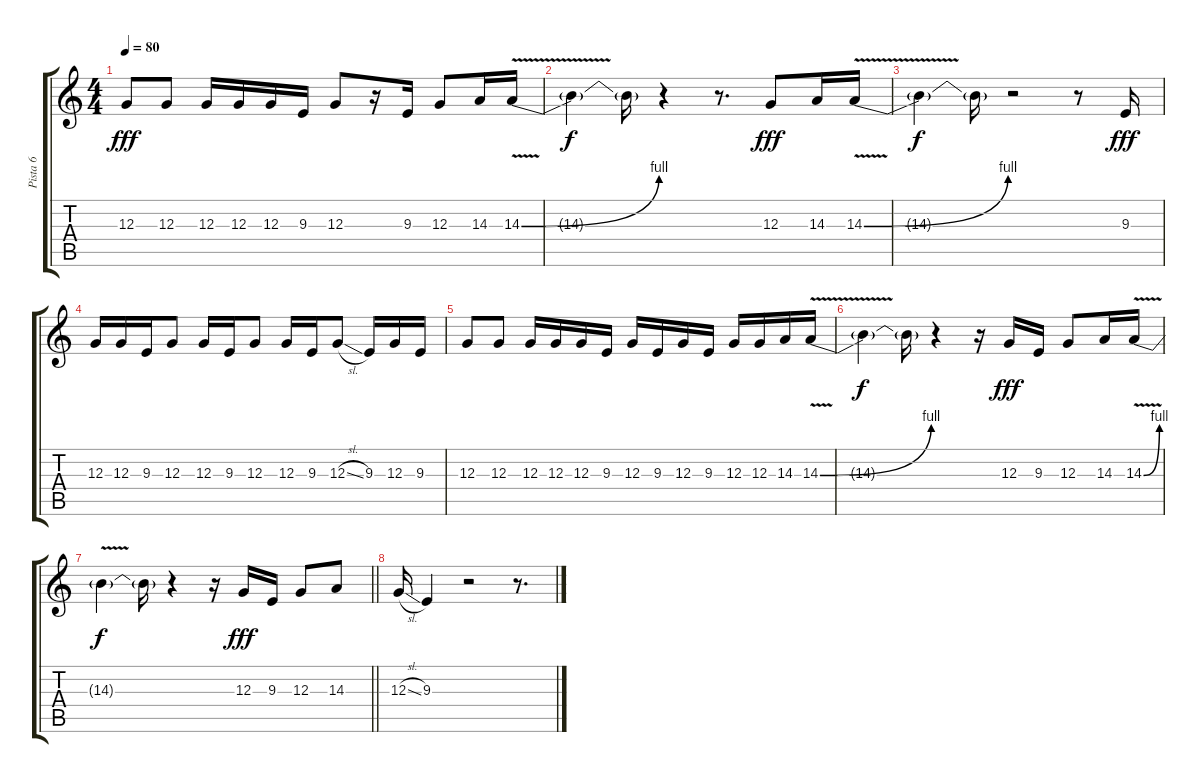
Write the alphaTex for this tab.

\track ("Pista 6" "Pista 6") {instrument violin}
\staff {score tabs}
\tuning (E4 B3 G3 D3 A2 E2) {hide}
\ts (4 4)
\tempo 80
\clef g2
\ks c
12.3.8{dy fff} 12.3.8 12.3.16 12.3.16 12.3.16 9.3.16 12.3.8 r.16 9.3.16 12.3.8 14.3.16 14.3{be (bend 0 0 60 4) v}.16 |
14.3{t}.4{dy f} 14.3{t}.16 r.4 r.8{d} 12.3.8{dy fff} 14.3.16 14.3{be (bend 0 0 60 4) v}.16 |
14.3{t}.4{dy f} 14.3{t}.16 r.2 r.8 9.3.16{dy fff} |
12.3.16 12.3.16 9.3.16 12.3.8 12.3.16 9.3.16 12.3.8 12.3.16 9.3.16 12.3{sl}.8 9.3.16 12.3.16 9.3.16 |
12.3.8 12.3.8 12.3.16 12.3.16 12.3.16 9.3.16 12.3.16 9.3.16 12.3.16 9.3.16 12.3.16 12.3.16 14.3.16 14.3{be (bend 0 0 60 4) v}.16 |
14.3{t}.4{dy f} 14.3{t}.16 r.4 r.16 12.3.16{dy fff} 9.3.16 12.3.8 14.3.16 14.3{be (bend 0 0 60 4) v}.16 |
\barLineRight lightlight
14.3{t}.4{dy f} 14.3{t}.16 r.4 r.16 12.3.16{dy fff} 9.3.16 12.3.8 14.3.8 |
12.3{sl}.16 9.3.4 r.2 r.8{d}
